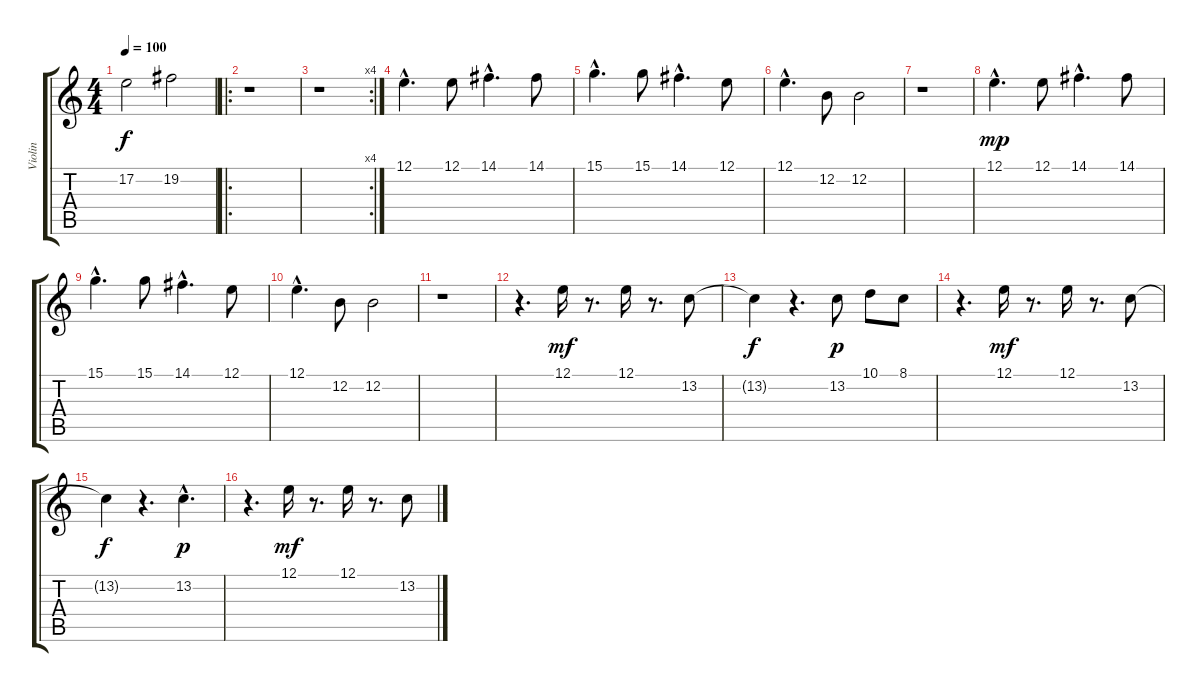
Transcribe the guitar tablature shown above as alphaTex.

\track ("Violin" "Violin") {instrument violin}
\staff {score tabs}
\tuning (E4 B3 G3 D3 A2 E2) {hide}
\ts (4 4)
\tempo 100
\clef g2
\ks c
17.2.2{dy f} 19.2.2 |
\ro
r.1 |
\rc 4
r.1 |
12.1{hac}.4{d instrument violin} 12.1.8 14.1{hac}.4{d} 14.1.8 |
15.1{hac}.4{d} 15.1.8 14.1{hac}.4{d} 12.1.8 |
12.1{hac}.4{d} 12.2.8 12.2.2 |
r.1 |
12.1{hac}.4{d dy mp} 12.1.8 14.1{hac}.4{d} 14.1.8 |
15.1{hac}.4{d} 15.1.8 14.1{hac}.4{d} 12.1.8 |
12.1{hac}.4{d} 12.2.8 12.2.2 |
r.1 |
r.4{d} 12.1.16{dy mf instrument synthstrings1} r.8{d} 12.1.16 r.8{d} 13.2.8 |
13.2{t}.4{dy f} r.4{d} 13.2.8{dy p} 10.1.8 8.1.8 |
r.4{d} 12.1.16{dy mf} r.8{d} 12.1.16 r.8{d} 13.2.8 |
13.2{t}.4{dy f} r.4{d} 13.2{hac}.4{d dy p} |
r.4{d} 12.1.16{dy mf} r.8{d} 12.1.16 r.8{d} 13.2.8
